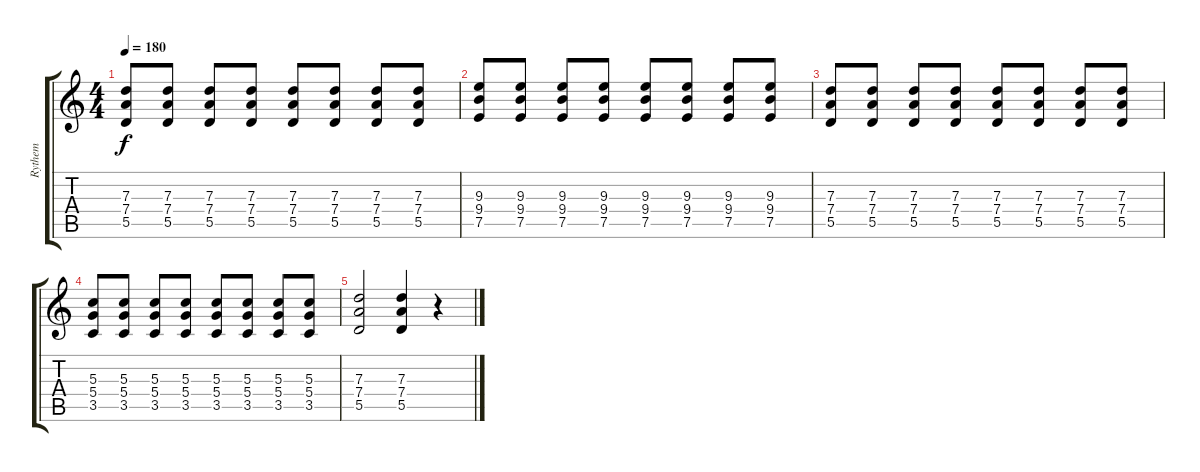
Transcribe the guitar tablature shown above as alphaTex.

\track ("Rythem" "Rythem") {instrument overdrivenguitar}
\staff {score tabs}
\tuning (E4 B3 G3 D3 A2 E2) {hide}
\ts (4 4)
\tempo 180
\clef g2
\ks c
(7.3 7.4 5.5).8{dy f} (7.3 7.4 5.5).8 (7.3 7.4 5.5).8 (7.3 7.4 5.5).8 (7.3 7.4 5.5).8 (7.3 7.4 5.5).8 (7.3 7.4 5.5).8 (7.3 7.4 5.5).8 |
(9.3 9.4 7.5).8 (9.3 9.4 7.5).8 (9.3 9.4 7.5).8 (9.3 9.4 7.5).8 (9.3 9.4 7.5).8 (9.3 9.4 7.5).8 (9.3 9.4 7.5).8 (9.3 9.4 7.5).8 |
(7.3 7.4 5.5).8 (7.3 7.4 5.5).8 (7.3 7.4 5.5).8 (7.3 7.4 5.5).8 (7.3 7.4 5.5).8 (7.3 7.4 5.5).8 (7.3 7.4 5.5).8 (7.3 7.4 5.5).8 |
(5.3 5.4 3.5).8 (5.3 5.4 3.5).8 (5.3 5.4 3.5).8 (5.3 5.4 3.5).8 (5.3 5.4 3.5).8 (5.3 5.4 3.5).8 (5.3 5.4 3.5).8 (5.3 5.4 3.5).8 |
(7.3 7.4 5.5).2 (7.3 7.4 5.5).4 r.4
